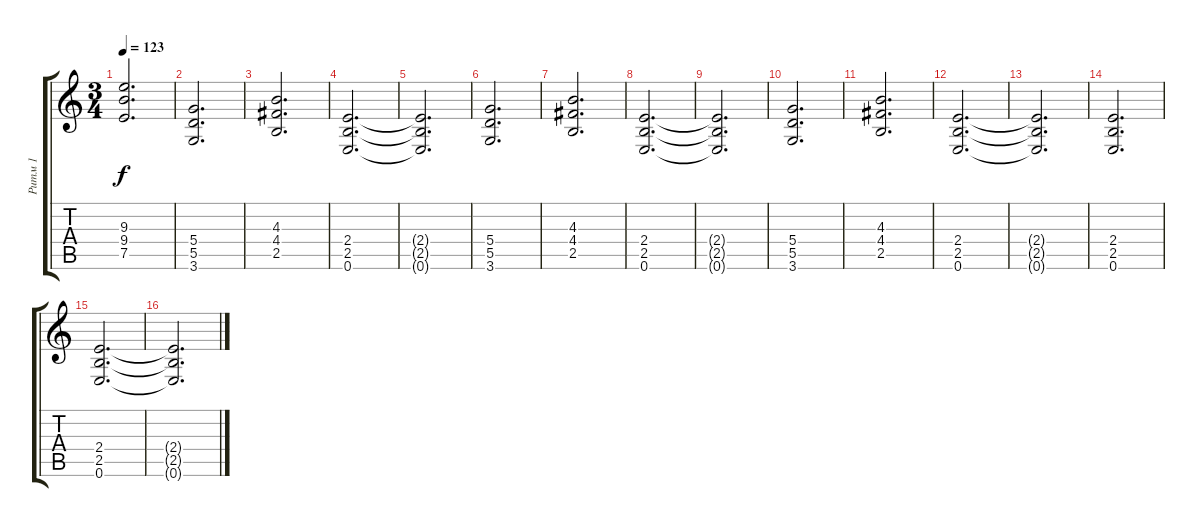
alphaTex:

\track ("Ритм 1" "Ритм 1") {instrument distortionguitar}
\staff {score tabs}
\tuning (E4 B3 G3 D3 A2 E2) {hide}
\ts (3 4)
\tempo 123
\clef g2
\ks c
(9.3{t} 9.4{t} 7.5{t}).2{d dy f} |
(5.4 5.5 3.6).2{d} |
(4.3 4.4 2.5).2{d} |
(2.4 2.5 0.6).2{d} |
(2.4{t} 2.5{t} 0.6{t}).2{d} |
(5.4 5.5 3.6).2{d} |
(4.3 4.4 2.5).2{d} |
(2.4 2.5 0.6).2{d} |
(2.4{t} 2.5{t} 0.6{t}).2{d} |
(5.4 5.5 3.6).2{d} |
(4.3 4.4 2.5).2{d} |
(2.4 2.5 0.6).2{d} |
(2.4{t} 2.5{t} 0.6{t}).2{d} |
(2.4 2.5 0.6).2{d} |
(2.4 2.5 0.6).2{d} |
(2.4{t} 2.5{t} 0.6{t}).2{d}
